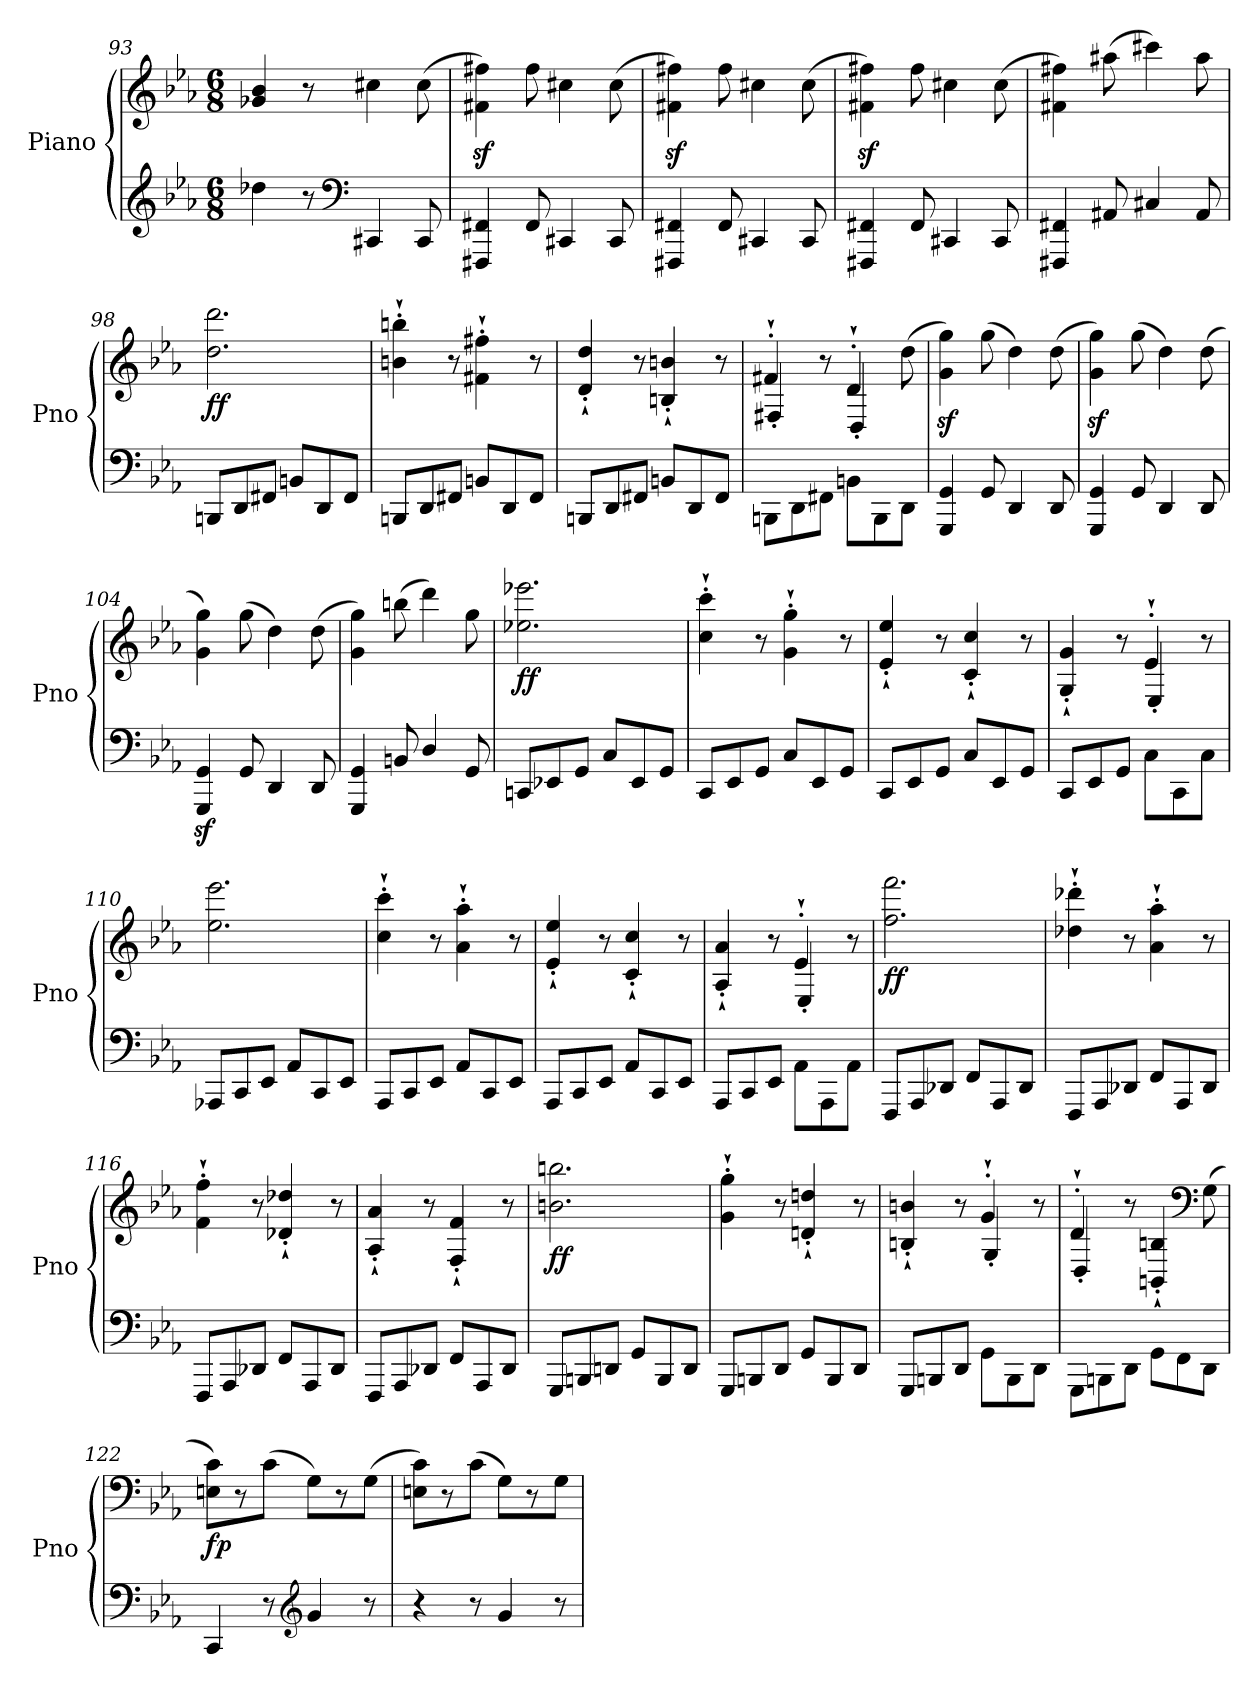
**kern	**kern	**dynam
*part1	*part1	*part1
*staff2	*staff1	*staff1/2
*I"Piano	*	*
*I'Pno	*	*
*clefG2	*clefG2	*
*k[b-e-a-]	*k[b-e-a-]	*
*E-:	*E-:	*
*M6/8	*M6/8	*
=93	=93	=93
4dd-X\	4g-X/ 4b-/	.
8r	8r	.
*clefF4	*	*
4CC#X/	4cc#X\	.
8CC#/	(>8cc#\	.
=94	=94	=94
4FFF#X/ 4FF#X/	4f#X\z< 4ff#X\z<)	.
8FF#/	8ff#\	.
4CC#X/	4cc#X\	.
8CC#/	(>8cc#\	.
=95	=95	=95
4FFF#X/ 4FF#X/	4f#X\z< 4ff#X\z<)	.
8FF#/	8ff#\	.
4CC#X/	4cc#X\	.
8CC#/	(>8cc#\	.
=96	=96	=96
4FFF#X/ 4FF#X/	4f#X\z< 4ff#X\z<)	.
8FF#/	8ff#\	.
4CC#X/	4cc#X\	.
8CC#/	(>8cc#\	.
!!LO:LB:g=z
=97	=97	=97
4FFF#X/ 4FF#X/	4f#X\ 4ff#X\)	.
8AA#X/	(>8aa#X\	.
4C#X/	4ccc#X\)	.
8AA#/	8aa#\	.
=98	=98	=98
!	!	!LO:DY:b
8BBBn/L	2.dd\ 2.ddd\	ff
8DD/	.	.
8FF#X/J	.	.
8BBn/L	.	.
8DD/	.	.
8FF#/J	.	.
=99	=99	=99
8BBBn/L	4bn\'` 4bbn\'`	.
8DD/	.	.
8FF#X/J	8r	.
8BBn/L	4f#X\'` 4ff#X\'`	.
8DD/	.	.
8FF#/J	8r	.
=100	=100	=100
8BBBn/L	4d/'` 4dd/'`	.
8DD/	.	.
8FF#X/J	8r	.
8BBn/L	4Bn/'` 4bn/'`	.
8DD/	.	.
8FF#/J	8r	.
=101	=101	=101
*	*^	*
8BBBn\L	4f#X'`/	4F#X'/	.
8DD\	.	.	.
8FF#X\J	8r	8ryy	.
8BBn\L	4d'`/	4D'/	.
8BBB\	.	.	.
8DD\J	(<8dd\	8ryy	.
*	*v	*v	*
!!LO:LB:g=z
=102	=102	=102
4GGG/ 4GG/	4g\z< 4gg\z<)	.
8GG/	(>8gg\	.
4DD/	4dd\)	.
8DD/	(>8dd\	.
=103	=103	=103
4GGG/ 4GG/	4g\z< 4gg\z<)	.
8GG/	(>8gg\	.
4DD/	4dd\)	.
8DD/	(>8dd\	.
=104	=104	=104
4GGG/z> 4GG/z>	4g\ 4gg\)	.
8GG/	(>8gg\	.
4DD/	4dd\)	.
8DD/	(>8dd\	.
=105	=105	=105
4GGG/ 4GG/	4g\ 4gg\)	.
8BBn/	(>8bbn\	.
4D/	4ddd\)	.
8GG/	8gg\	.
=106	=106	=106
!	!	!LO:DY:b
8CCn/L	2.ee-X\ 2.eee-X\	ff
8EE-X/	.	.
8GG/J	.	.
8C/L	.	.
8EE-/	.	.
8GG/J	.	.
=107	=107	=107
8CC/L	4cc\'` 4ccc\'`	.
8EE-/	.	.
8GG/J	8r	.
8C/L	4g\'` 4gg\'`	.
8EE-/	.	.
8GG/J	8r	.
=108	=108	=108
8CC/L	4e-/'` 4ee-/'`	.
8EE-/	.	.
8GG/J	8r	.
8C/L	4c/'` 4cc/'`	.
8EE-/	.	.
8GG/J	8r	.
!!LO:LB:g=z
=109	=109	=109
*	*^	*
8CC/L	4G/'` 4g/'`	4.ryy	.
8EE-/	.	.	.
8GG/J	8r	.	.
8C\L	4e-'`/	4E-'/	.
8CC\	.	.	.
8C\J	8r	8ryy	.
*	*v	*v	*
=110	=110	=110
8AAA-X/L	2.ee-\ 2.eee-\	.
8CC/	.	.
8EE-/J	.	.
8AA-/L	.	.
8CC/	.	.
8EE-/J	.	.
=111	=111	=111
8AAA-/L	4cc\'` 4ccc\'`	.
8CC/	.	.
8EE-/J	8r	.
8AA-/L	4a-\'` 4aa-\'`	.
8CC/	.	.
8EE-/J	8r	.
=112	=112	=112
8AAA-/L	4e-/'` 4ee-/'`	.
8CC/	.	.
8EE-/J	8r	.
8AA-/L	4c/'` 4cc/'`	.
8CC/	.	.
8EE-/J	8r	.
=113	=113	=113
*	*^	*
8AAA-/L	4A-/'` 4a-/'`	4.ryy	.
8CC/	.	.	.
8EE-/J	8r	.	.
8AA-\L	4e-'`/	4E-'/	.
8AAA-\	.	.	.
8AA-\J	8r	8ryy	.
=114	=114	=114	=114
!	!	!	!LO:DY:b
*	*v	*v	*
8FFF/L	2.ff\ 2.fff\	ff
8AAA-/	.	.
8DD-X/J	.	.
8FF/L	.	.
8AAA-/	.	.
8DD-/J	.	.
!!LO:LB:g=z
=115	=115	=115
8FFF/L	4dd-X\'` 4ddd-X\'`	.
8AAA-/	.	.
8DD-X/J	8r	.
8FF/L	4a-\'` 4aa-\'`	.
8AAA-/	.	.
8DD-/J	8r	.
=116	=116	=116
8FFF/L	4f\'` 4ff\'`	.
8AAA-/	.	.
8DD-X/J	8r	.
8FF/L	4d-X/'` 4dd-X/'`	.
8AAA-/	.	.
8DD-/J	8r	.
=117	=117	=117
8FFF/L	4A-/'` 4a-/'`	.
8AAA-/	.	.
8DD-X/J	8r	.
8FF/L	4F/'` 4f/'`	.
8AAA-/	.	.
8DD-/J	8r	.
=118	=118	=118
!	!	!LO:DY:b
8GGG/L	2.bn\ 2.bbn\	ff
8BBBn/	.	.
8DDn/J	.	.
8GG/L	.	.
8BBB/	.	.
8DD/J	.	.
=119	=119	=119
8GGG/L	4g\'` 4gg\'`	.
8BBBn/	.	.
8DD/J	8r	.
8GG/L	4dn/'` 4ddn/'`	.
8BBB/	.	.
8DD/J	8r	.
!!LO:LB:g=z
=120	=120	=120
*	*^	*
8GGG/L	4Bn/'` 4bn/'`	4.ryy	.
8BBBn/	.	.	.
8DD/J	8r	.	.
8GG\L	4g'`/	4G'/	.
8BBB\	.	.	.
8DD\J	8r	8ryy	.
=121	=121	=121	=121
8GGG\L	4d'`/	4D'/	.
8BBBn\	.	.	.
8DD\J	8r	2ryy	.
8GG\L	4BBn/'` 4Bn/'`	.	.
8FF\	.	.	.
*	*clefF4	*	*
8DD\J	(<8G\	.	.
=122	=122	=122	=122
!	!	!	!LO:DY:b
4CC/	8ryy	8En\ 8c\L)	fp
.	8r	8ryy	.
8r	4ryy	(<8c\J	.
*clefG2	*	*	*
4g/	.	8G\L)	.
.	8r	8ryy	.
8r	8ryy	(<8G\J	.
=123	=123	=123	=123
4r	8ryy	8En\ 8c\L)	.
.	8r	8ryy	.
8r	4ryy	(<8c\J	.
4g/	.	8G\L)	.
.	8r	8ryy	.
8r	8ryy	8G\J	.
*	*v	*v	*
=	=	=
*-	*-	*-
